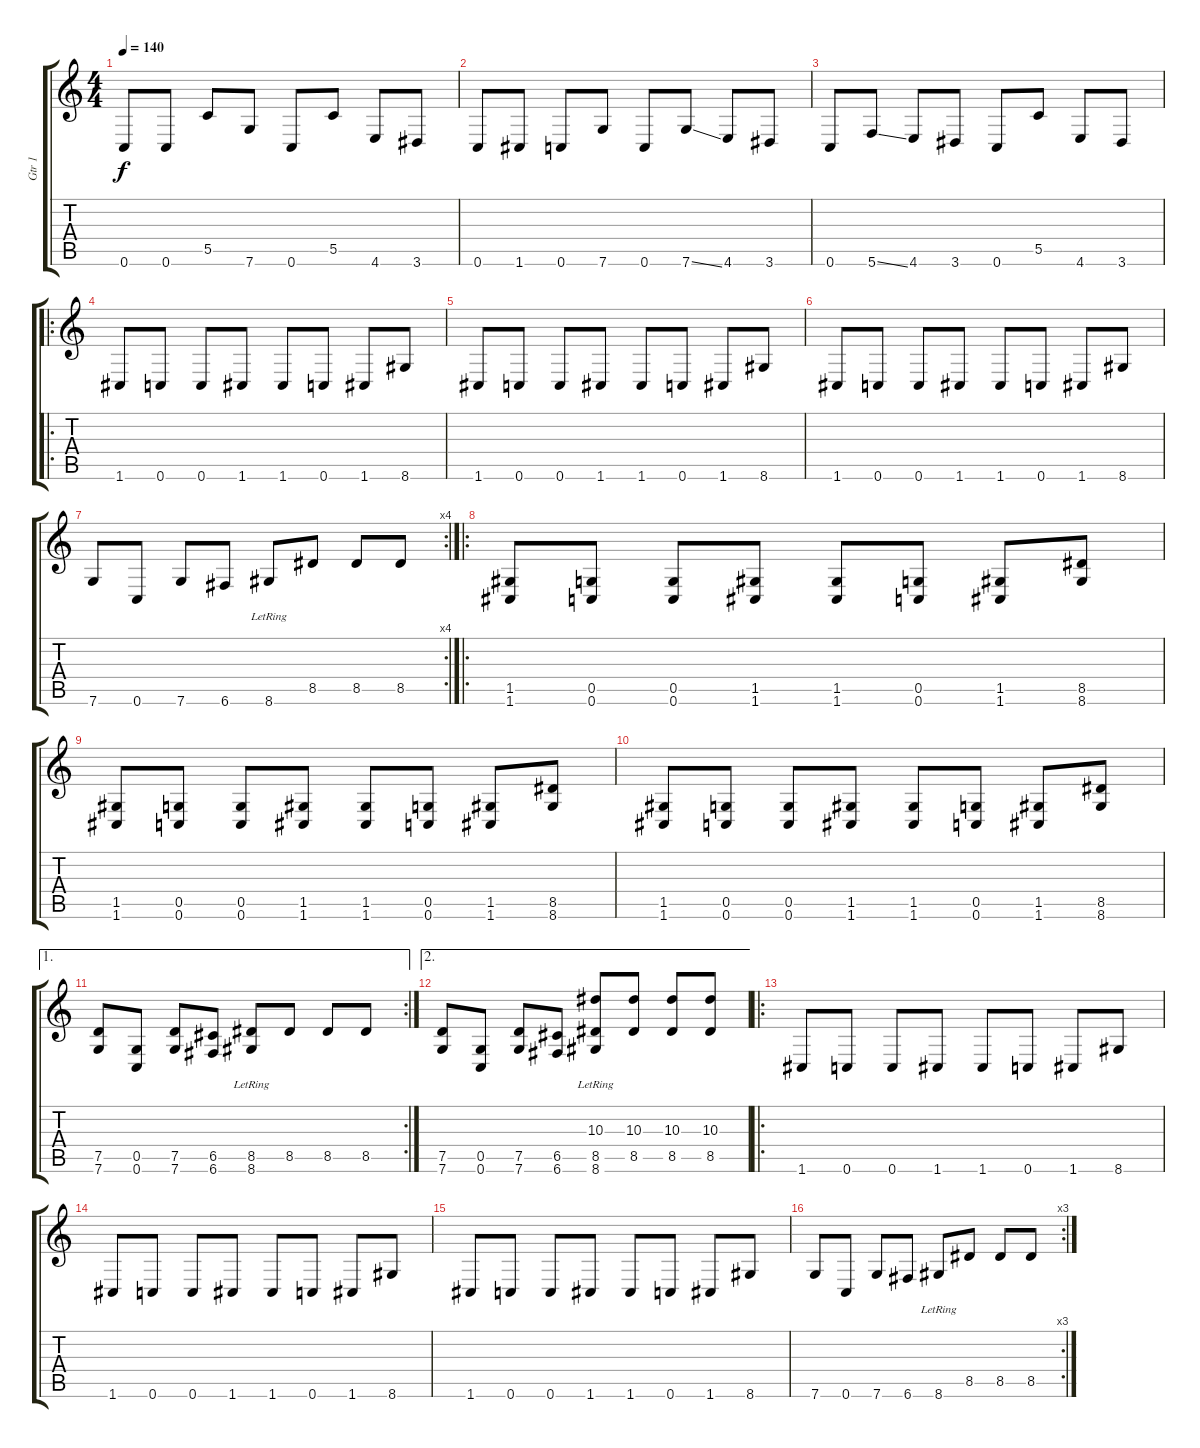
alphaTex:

\track ("Gtr 1" "Gtr 1") {instrument distortionguitar}
\staff {score tabs}
\tuning (D4 A3 F3 C3 G2 C2) {hide}
\ts (4 4)
\tempo 140
\clef g2
\ks c
0.6.8{dy f} 0.6.8 5.5.8 7.6.8 0.6.8 5.5.8 4.6.8 3.6.8 |
0.6.8 1.6.8 0.6.8 7.6.8 0.6.8 7.6{ss}.8 4.6.8 3.6.8 |
0.6.8 5.6{ss}.8 4.6.8 3.6.8 0.6.8 5.5.8 4.6.8 3.6.8 |
\ro
1.6.8 0.6.8 0.6.8 1.6.8 1.6.8 0.6.8 1.6.8 8.6.8 |
1.6.8 0.6.8 0.6.8 1.6.8 1.6.8 0.6.8 1.6.8 8.6.8 |
1.6.8 0.6.8 0.6.8 1.6.8 1.6.8 0.6.8 1.6.8 8.6.8 |
\rc 4
7.6.8 0.6.8 7.6.8 6.6.8 8.6{lr}.8 8.5.8 8.5.8 8.5.8 |
\ro
(1.5 1.6).8 (0.5 0.6).8 (0.5 0.6).8 (1.5 1.6).8 (1.5 1.6).8 (0.5 0.6).8 (1.5 1.6).8 (8.5 8.6).8 |
(1.5 1.6).8 (0.5 0.6).8 (0.5 0.6).8 (1.5 1.6).8 (1.5 1.6).8 (0.5 0.6).8 (1.5 1.6).8 (8.5 8.6).8 |
(1.5 1.6).8 (0.5 0.6).8 (0.5 0.6).8 (1.5 1.6).8 (1.5 1.6).8 (0.5 0.6).8 (1.5 1.6).8 (8.5 8.6).8 |
\ae 1
\rc 2
(7.5 7.6).8 (0.5 0.6).8 (7.5 7.6).8 (6.5 6.6).8 (8.5 8.6{lr}).8 8.5.8 8.5.8 8.5.8 |
\ae 2
(7.5 7.6).8 (0.5 0.6).8 (7.5 7.6).8 (6.5 6.6).8 (10.3 8.5 8.6{lr}).8 (10.3 8.5).8 (10.3 8.5).8 (10.3 8.5).8 |
\ro
1.6.8 0.6.8 0.6.8 1.6.8 1.6.8 0.6.8 1.6.8 8.6.8 |
1.6.8 0.6.8 0.6.8 1.6.8 1.6.8 0.6.8 1.6.8 8.6.8 |
1.6.8 0.6.8 0.6.8 1.6.8 1.6.8 0.6.8 1.6.8 8.6.8 |
\rc 3
7.6.8 0.6.8 7.6.8 6.6.8 8.6{lr}.8 8.5.8 8.5.8 8.5.8
